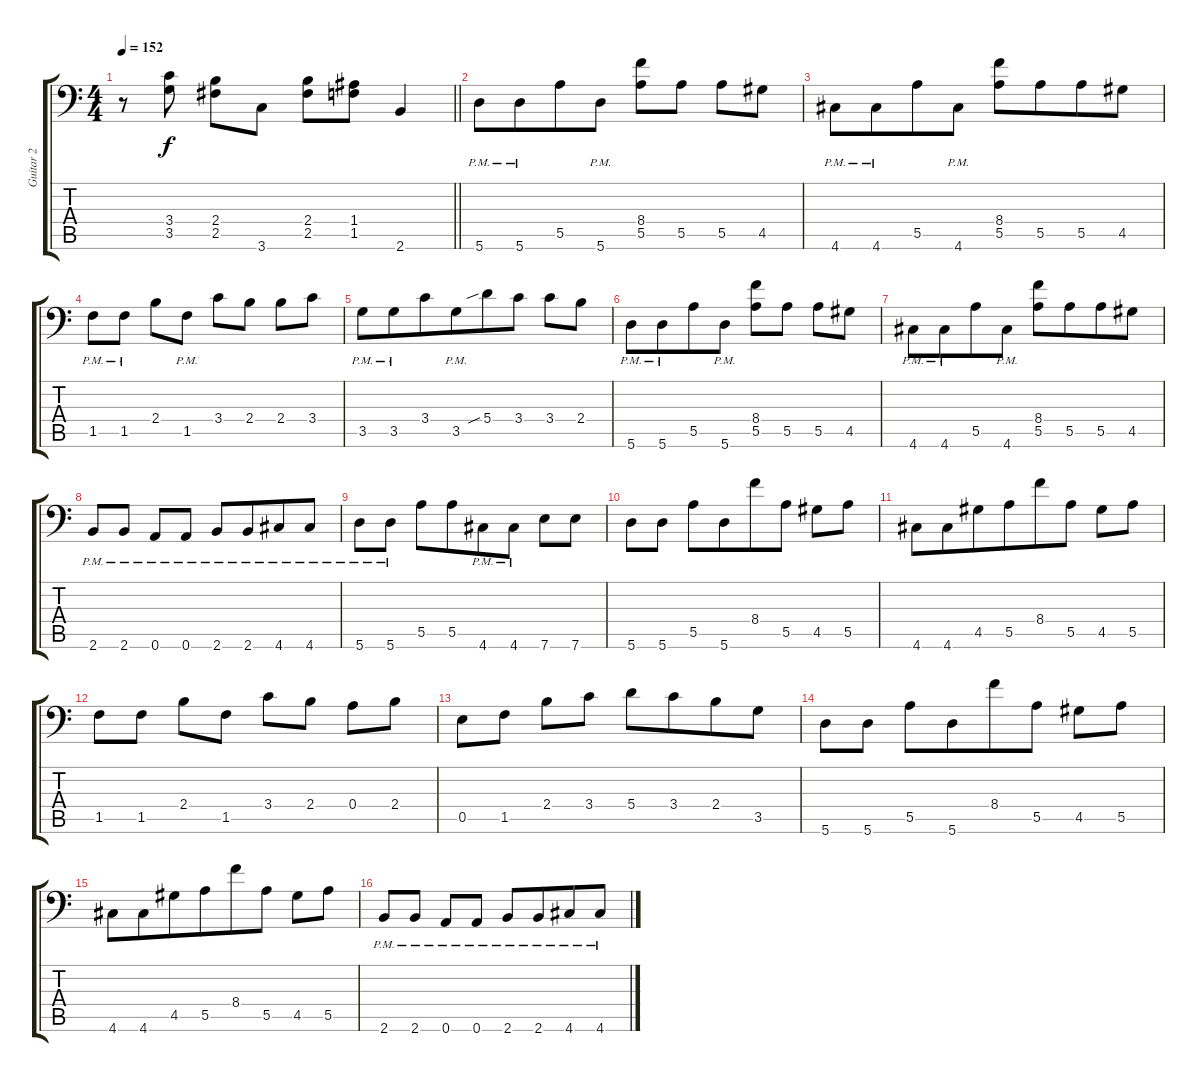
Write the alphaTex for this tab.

\track ("Guitar 2" "Guitar 2") {instrument distortionguitar bank 255}
\staff {score tabs}
\tuning (B3 Gb3 D3 A2 E2 A1) {hide}
\ts (4 4)
\tempo 152
\clef f4
\barLineRight lightlight
\ks c
r.8{dy f} (3.4 3.5).8 (2.4 2.5).8{beam merge} 3.6.8 (2.4 2.5).8{beam merge} (1.4 1.5).8 2.6.4 |
5.6{pm}.8{beam merge} 5.6{pm}.8{beam merge} 5.5.8{beam merge} 5.6{pm}.8 (8.4 5.5).8{beam merge} 5.5.8 5.5.8 4.5.8 |
4.6{pm}.8 4.6{pm}.8{beam merge} 5.5.8 4.6{pm}.8 (8.4 5.5).8 5.5.8{beam merge} 5.5.8 4.5.8 |
1.5{pm}.8 1.5{pm}.8 2.4.8 1.5{pm}.8 3.4.8{beam merge} 2.4.8 2.4.8{beam merge} 3.4.8 |
3.5{pm}.8{beam merge} 3.5{pm}.8{beam merge} 3.4.8 3.5{pm}.8{beam merge} 5.4{sib}.8 3.4.8 3.4.8{beam merge} 2.4.8 |
5.6{pm}.8{beam merge} 5.6{pm}.8{beam merge} 5.5.8{beam merge} 5.6{pm}.8 (8.4 5.5).8{beam merge} 5.5.8 5.5.8 4.5.8 |
4.6{pm}.8 4.6{pm}.8{beam merge} 5.5.8 4.6{pm}.8 (8.4 5.5).8 5.5.8{beam merge} 5.5.8 4.5.8 |
2.6{pm}.8{beam merge} 2.6{pm}.8 0.6{pm}.8 0.6{pm}.8 2.6{pm}.8 2.6{pm}.8{beam merge} 4.6{pm}.8{beam merge} 4.6{pm}.8 |
5.6{pm}.8 5.6{pm}.8 5.5.8 5.5.8{beam merge} 4.6{pm}.8 4.6{pm}.8 7.6.8{beam merge} 7.6.8 |
5.6.8{beam merge} 5.6.8 5.5.8{beam merge} 5.6.8{beam merge} 8.4.8 5.5.8 4.5.8 5.5.8 |
4.6.8 4.6.8{beam merge} 4.5.8 5.5.8{beam merge} 8.4.8 5.5.8 4.5.8 5.5.8 |
1.5.8 1.5.8 2.4.8{beam merge} 1.5.8 3.4.8 2.4.8 0.4.8{beam merge} 2.4.8 |
0.5.8{beam merge} 1.5.8 2.4.8 3.4.8 5.4.8 3.4.8{beam merge} 2.4.8{beam merge} 3.5.8 |
5.6.8{beam merge} 5.6.8 5.5.8{beam merge} 5.6.8{beam merge} 8.4.8 5.5.8 4.5.8 5.5.8 |
4.6.8 4.6.8{beam merge} 4.5.8 5.5.8{beam merge} 8.4.8 5.5.8 4.5.8 5.5.8 |
2.6{pm}.8{beam merge} 2.6{pm}.8 0.6{pm}.8 0.6{pm}.8 2.6{pm}.8 2.6{pm}.8{beam merge} 4.6{pm}.8{beam merge} 4.6{pm}.8
